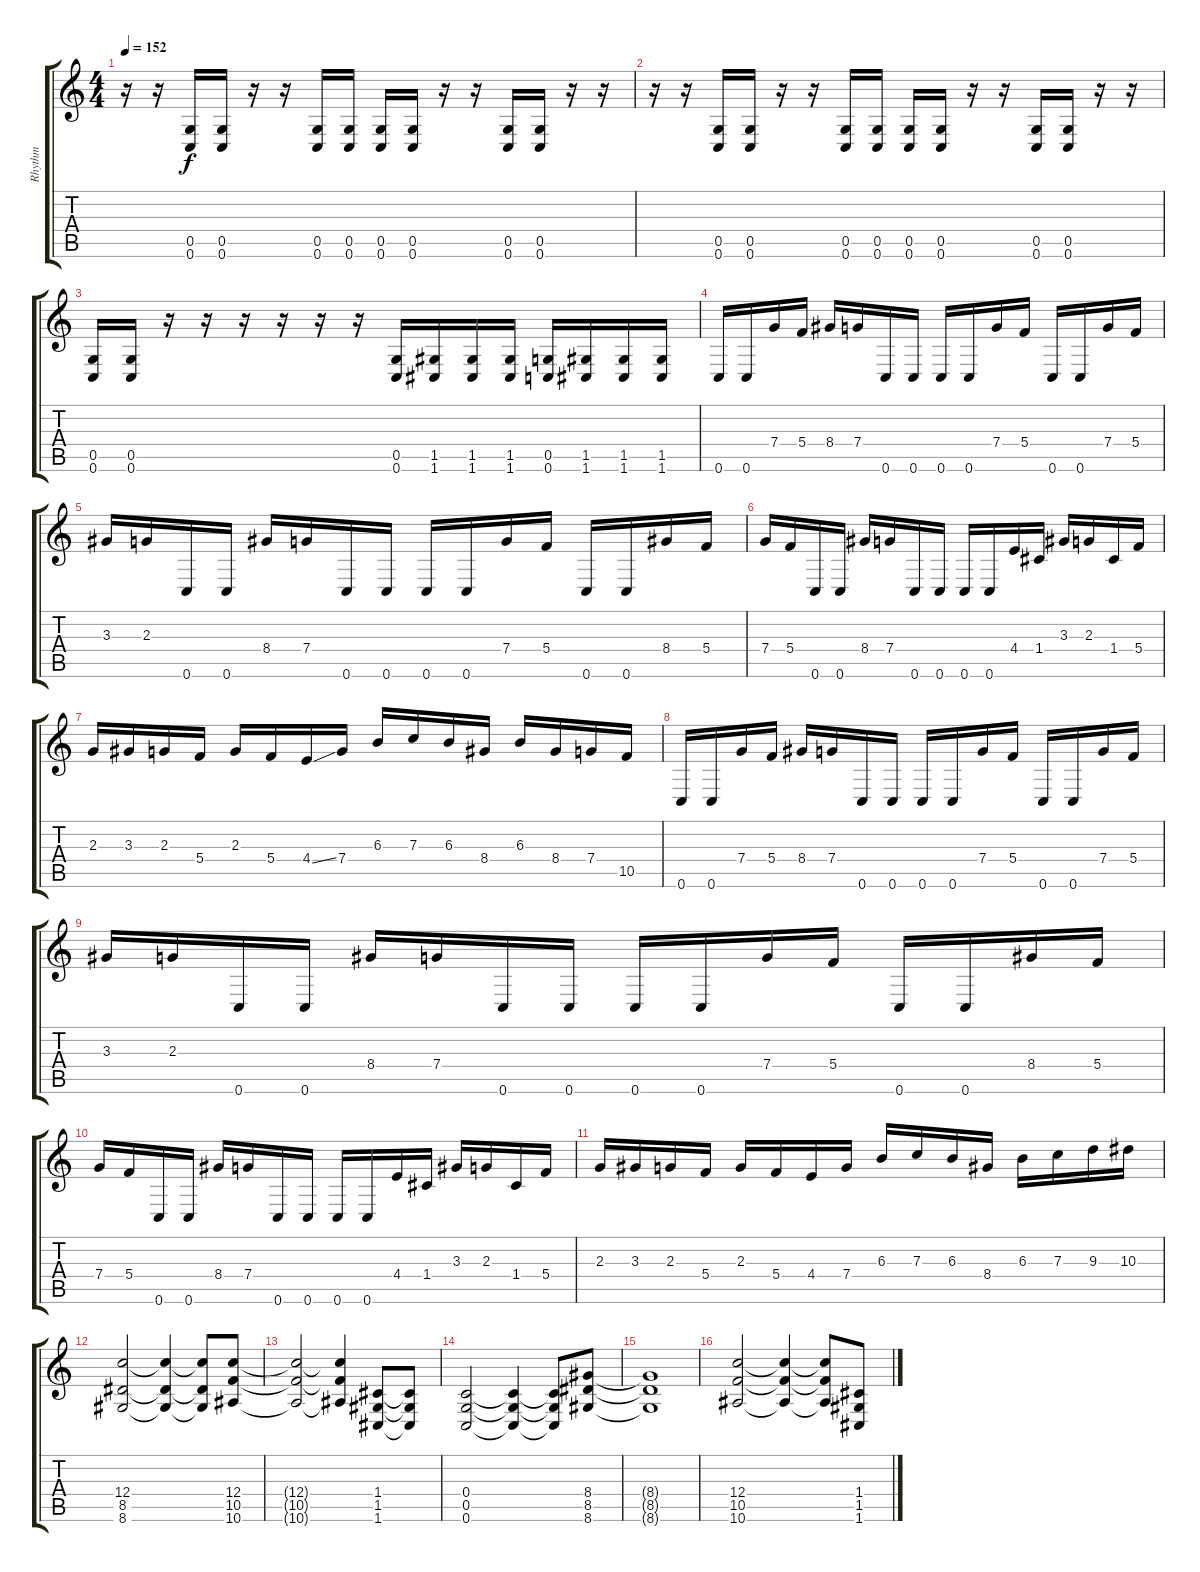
\track ("Rhythm" "Rhythm") {instrument overdrivenguitar}
\staff {score tabs}
\tuning (D4 A3 F3 C3 G2 C2) {hide}
\ts (4 4)
\tempo 152
\clef g2
\ks c
r.16{dy f} r.16 (0.5 0.6).16 (0.5 0.6).16 r.16 r.16 (0.5 0.6).16 (0.5 0.6).16 (0.5 0.6).16 (0.5 0.6).16 r.16 r.16 (0.5 0.6).16 (0.5 0.6).16 r.16 r.16 |
r.16 r.16 (0.5 0.6).16 (0.5 0.6).16 r.16 r.16 (0.5 0.6).16 (0.5 0.6).16 (0.5 0.6).16 (0.5 0.6).16 r.16 r.16 (0.5 0.6).16 (0.5 0.6).16 r.16 r.16 |
(0.5 0.6).16 (0.5 0.6).16 r.16 r.16 r.16 r.16 r.16 r.16 (0.5 0.6).16 (1.5 1.6).16 (1.5 1.6).16 (1.5 1.6).16 (0.5 0.6).16 (1.5 1.6).16 (1.5 1.6).16 (1.5 1.6).16 |
0.6.16 0.6.16 7.4.16 5.4.16 8.4.16 7.4.16 0.6.16 0.6.16 0.6.16 0.6.16 7.4.16 5.4.16 0.6.16 0.6.16 7.4.16 5.4.16 |
3.3.16 2.3.16 0.6.16 0.6.16 8.4.16 7.4.16 0.6.16 0.6.16 0.6.16 0.6.16 7.4.16 5.4.16 0.6.16 0.6.16 8.4.16 5.4.16 |
7.4.16 5.4.16 0.6.16 0.6.16 8.4.16 7.4.16 0.6.16 0.6.16 0.6.16 0.6.16 4.4.16 1.4.16 3.3.16 2.3.16 1.4.16 5.4.16 |
2.3.16 3.3.16 2.3.16 5.4.16 2.3.16 5.4.16 4.4{ss}.16 7.4.16 6.3.16 7.3.16 6.3.16 8.4.16 6.3.16 8.4.16 7.4.16 10.5.16 |
0.6.16 0.6.16 7.4.16 5.4.16 8.4.16 7.4.16 0.6.16 0.6.16 0.6.16 0.6.16 7.4.16 5.4.16 0.6.16 0.6.16 7.4.16 5.4.16 |
3.3.16 2.3.16 0.6.16 0.6.16 8.4.16 7.4.16 0.6.16 0.6.16 0.6.16 0.6.16 7.4.16 5.4.16 0.6.16 0.6.16 8.4.16 5.4.16 |
7.4.16 5.4.16 0.6.16 0.6.16 8.4.16 7.4.16 0.6.16 0.6.16 0.6.16 0.6.16 4.4.16 1.4.16 3.3.16 2.3.16 1.4.16 5.4.16 |
2.3.16 3.3.16 2.3.16 5.4.16 2.3.16 5.4.16 4.4.16 7.4.16 6.3.16 7.3.16 6.3.16 8.4.16 6.3.16 7.3.16 9.3.16 10.3.16 |
(12.4 8.5 8.6).2 (12.4{t} 8.5{t} 8.6{t}).4 (12.4{t} 8.5{t} 8.6{t}).8 (12.4 10.5 10.6).8 |
(12.4{t} 10.5{t} 10.6{t}).2 (12.4{t} 10.5{t} 10.6{t}).4 (1.4 1.5 1.6).8 (1.4{t} 1.5{t} 1.6{t}).8 |
(0.4 0.5 0.6).2 (0.4{t} 0.5{t} 0.6{t}).4 (0.4{t} 0.5{t} 0.6{t}).8 (8.4 8.5 8.6).8 |
(8.4{t} 8.5{t} 8.6{t}).1 |
(12.4 10.5 10.6).2 (12.4{t} 10.5{t} 10.6{t}).4 (12.4{t} 10.5{t} 10.6{t}).8 (1.4 1.5 1.6).8
